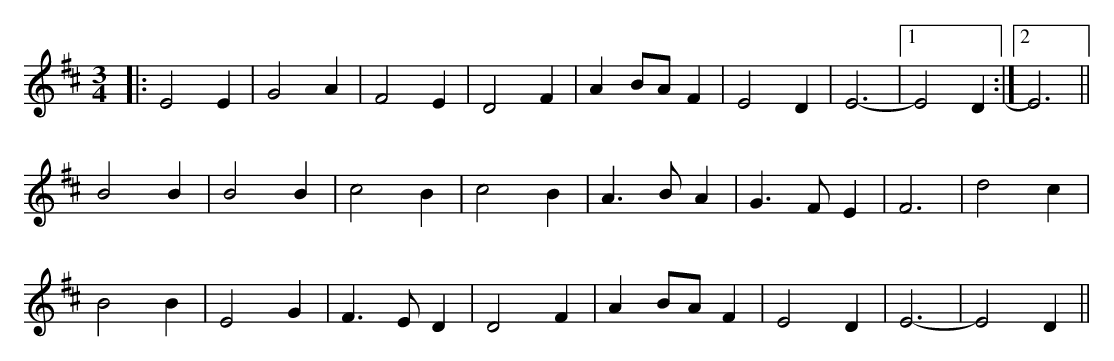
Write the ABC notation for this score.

X:1
M:3/4
K:Edor
|:E4E2|G4A2|F4E2|D4F2|A2BAF2|E4D2|E6-|1 E4D2:|2 E6||
B4B2|B4B2|c4B2|c4B2|A3BA2|G3FE2|F6|d4c2|
B4B2|E4G2|F3ED2|D4F2|A2BAF2|E4D2|E6-|E4D2||
